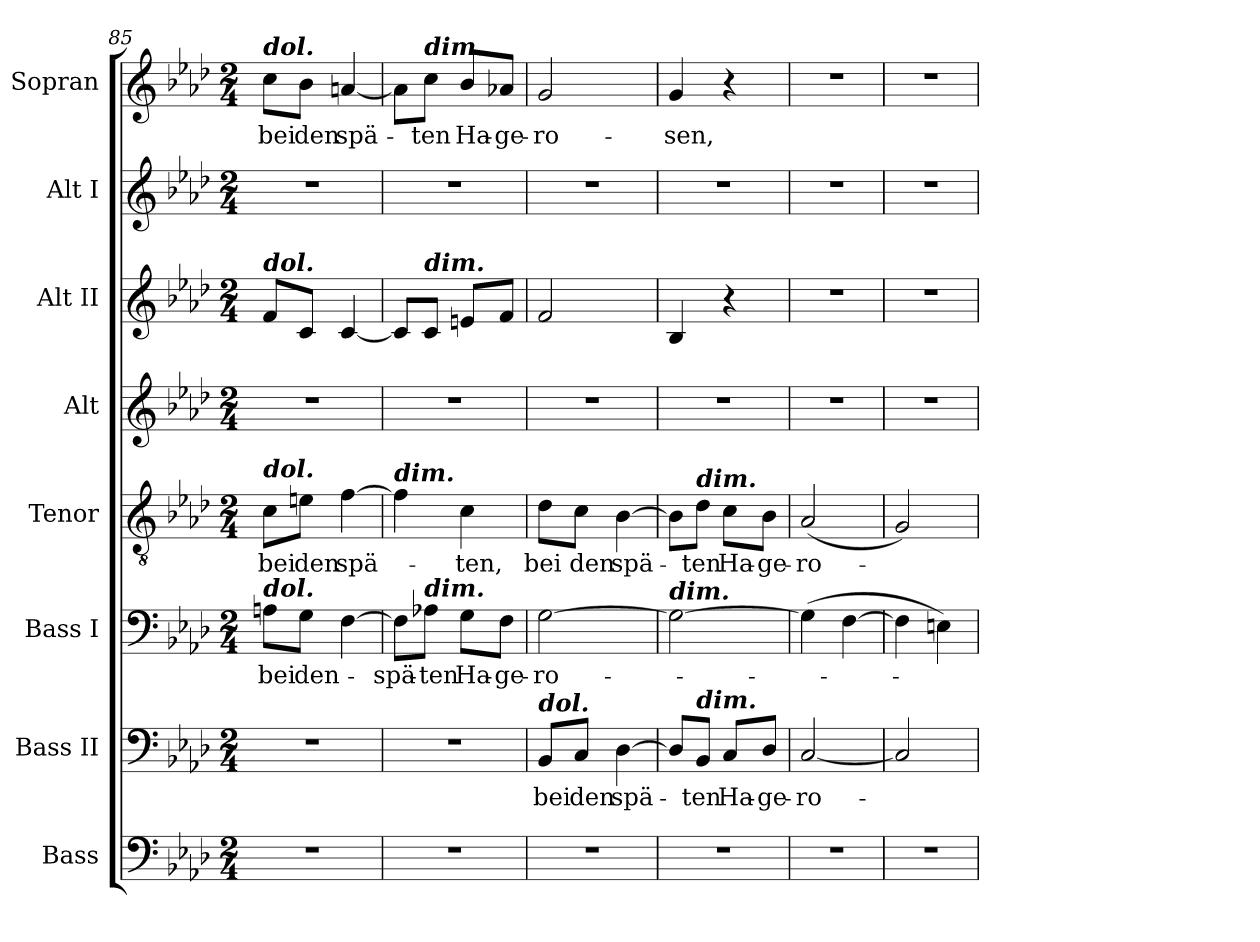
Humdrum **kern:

**kern	**kern	**text	**kern	**text	**kern	**text	**kern	**kern	**kern	**kern	**text
*part8	*part7	*part7	*part6	*part6	*part5	*part5	*part4	*part3	*part2	*part1	*part1
*staff8	*staff7	*staff7	*staff6	*staff6	*staff5	*staff5	*staff4	*staff3	*staff2	*staff1	*staff1
*I"Bass	*I"Bass II	*	*I"Bass I	*	*I"Tenor	*	*I"Alt	*I"Alt II	*I"Alt I	*I"Sopran	*
*clefF4	*clefF4	*	*clefF4	*	*clefGv2	*	*clefG2	*clefG2	*clefG2	*clefG2	*
*k[b-e-a-d-]	*k[b-e-a-d-]	*	*k[b-e-a-d-]	*	*k[b-e-a-d-]	*	*k[b-e-a-d-]	*k[b-e-a-d-]	*k[b-e-a-d-]	*k[b-e-a-d-]	*
*M2/4	*M2/4	*	*M2/4	*	*M2/4	*	*M2/4	*M2/4	*M2/4	*M2/4	*
=85	=85	=85	=85	=85	=85	=85	=85	=85	=85	=85	=85
!	!	!	!	!	!	!	!	!	!	!LO:TX:a:Bi:t=dol.	!
!	!	!	!	!	!	!	!	!LO:TX:a:Bi:t=dol.	!	!	!
!	!	!	!	!	!LO:TX:a:Bi:t=dol.	!	!	!	!	!	!
!	!	!	!LO:TX:a:Bi:t=dol.	!	!	!	!	!	!	!	!
2r	2r	.	8An\L	bei	8c\L	bei	2r	8f/L	2r	8cc\L	bei
.	.	.	8G\J	den-	8en\J	den	.	8c/J	.	8b-\J	den
.	.	.	[4F\	.	[4f\	spä-	.	[4c/	.	[4an/	spä-
=86	=86	=86	=86	=86	=86	=86	=86	=86	=86	=86	=86
!	!	!	!	!	!LO:TX:a:Bi:t=dim.	!	!	!	!	!	!
2r	2r	.	8F\L]	-spä-	4f\]	.	2r	8c/L]	2r	8a\L]	.
!	!	!	!	!	!	!	!	!	!	!LO:TX:a:Bi:t=dim.	!
!	!	!	!	!	!	!	!	!LO:TX:a:Bi:t=dim.	!	!	!
!	!	!	!LO:TX:a:Bi:t=dim.	!	!	!	!	!	!	!	!
.	.	.	8A-X\J	-ten	.	.	.	8c/J	.	8cc\J	-ten
.	.	.	8G\L	Ha-	4c\	-ten,	.	8en/L	.	8b-/L	Ha-
.	.	.	8F\J	-ge-	.	.	.	8f/J	.	8a-X/J	-ge-
!!LO:LB:g=z
=87	=87	=87	=87	=87	=87	=87	=87	=87	=87	=87	=87
!	!LO:TX:a:Bi:t=dol.	!	!	!	!	!	!	!	!	!	!
2r	8BB-/L	bei	[2G\	-ro-	8d-\L	bei	2r	2f/	2r	2g/	-ro-
.	8C/J	den	.	.	8c\J	den	.	.	.	.	.
.	[4D-\	spä-	.	.	[4B-\	spä-	.	.	.	.	.
=88	=88	=88	=88	=88	=88	=88	=88	=88	=88	=88	=88
!	!	!	!LO:TX:a:Bi:t=dim.	!	!	!	!	!	!	!	!
2r	8D-/L]	.	2G\_	.	8B-\L]	.	2r	4B-/	2r	4g/	-sen,
!	!	!	!	!	!LO:TX:a:Bi:t=dim.	!	!	!	!	!	!
!	!LO:TX:a:Bi:t=dim.	!	!	!	!	!	!	!	!	!	!
.	8BB-/J	-ten	.	.	8d-\J	-ten	.	.	.	.	.
.	8C/L	Ha-	.	.	8c\L	Ha-	.	4r	.	4r	.
.	8D-/J	-ge-	.	.	8B-\J	-ge-	.	.	.	.	.
=89	=89	=89	=89	=89	=89	=89	=89	=89	=89	=89	=89
2r	[2C/	-ro-	(4G\]	.	(2A-/	-ro-	2r	2r	2r	2r	.
.	.	.	[4F\	.	.	.	.	.	.	.	.
=90	=90	=90	=90	=90	=90	=90	=90	=90	=90	=90	=90
2r	2C/]	.	4F\]	.	2G/)	.	2r	2r	2r	2r	.
.	.	.	4En\)	.	.	.	.	.	.	.	.
=	=	=	=	=	=	=	=	=	=	=	=
*-	*-	*-	*-	*-	*-	*-	*-	*-	*-	*-	*-
